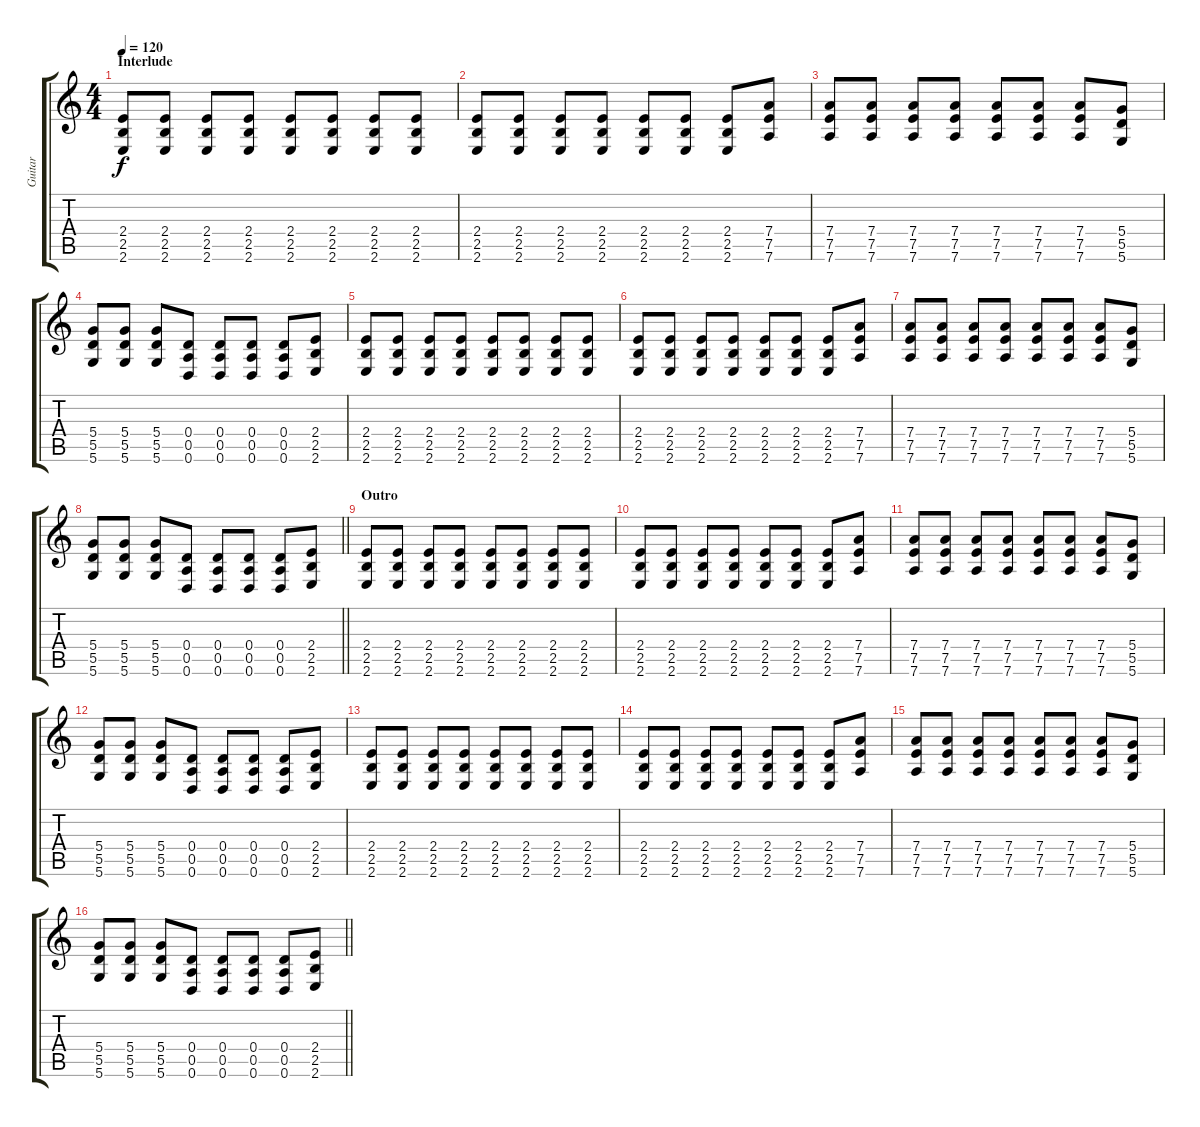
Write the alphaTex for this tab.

\track ("Guitar" "Guitar") {instrument distortionguitar}
\staff {score tabs}
\tuning (E4 B3 G3 D3 A2 D2) {hide}
\ts (4 4)
\section ("" "Interlude")
\tempo 120
\clef g2
\ks c
(2.4 2.5 2.6).8{dy f} (2.4 2.5 2.6).8 (2.4 2.5 2.6).8 (2.4 2.5 2.6).8 (2.4 2.5 2.6).8 (2.4 2.5 2.6).8 (2.4 2.5 2.6).8 (2.4 2.5 2.6).8 |
(2.4 2.5 2.6).8 (2.4 2.5 2.6).8 (2.4 2.5 2.6).8 (2.4 2.5 2.6).8 (2.4 2.5 2.6).8 (2.4 2.5 2.6).8 (2.4 2.5 2.6).8 (7.4 7.5 7.6).8 |
(7.4 7.5 7.6).8 (7.4 7.5 7.6).8 (7.4 7.5 7.6).8 (7.4 7.5 7.6).8 (7.4 7.5 7.6).8 (7.4 7.5 7.6).8 (7.4 7.5 7.6).8 (5.4 5.5 5.6).8 |
(5.4 5.5 5.6).8 (5.4 5.5 5.6).8 (5.4 5.5 5.6).8 (0.4 0.5 0.6).8 (0.4 0.5 0.6).8 (0.4 0.5 0.6).8 (0.4 0.5 0.6).8 (2.4 2.5 2.6).8 |
(2.4 2.5 2.6).8 (2.4 2.5 2.6).8 (2.4 2.5 2.6).8 (2.4 2.5 2.6).8 (2.4 2.5 2.6).8 (2.4 2.5 2.6).8 (2.4 2.5 2.6).8 (2.4 2.5 2.6).8 |
(2.4 2.5 2.6).8 (2.4 2.5 2.6).8 (2.4 2.5 2.6).8 (2.4 2.5 2.6).8 (2.4 2.5 2.6).8 (2.4 2.5 2.6).8 (2.4 2.5 2.6).8 (7.4 7.5 7.6).8 |
(7.4 7.5 7.6).8 (7.4 7.5 7.6).8 (7.4 7.5 7.6).8 (7.4 7.5 7.6).8 (7.4 7.5 7.6).8 (7.4 7.5 7.6).8 (7.4 7.5 7.6).8 (5.4 5.5 5.6).8 |
\barLineRight lightlight
(5.4 5.5 5.6).8 (5.4 5.5 5.6).8 (5.4 5.5 5.6).8 (0.4 0.5 0.6).8 (0.4 0.5 0.6).8 (0.4 0.5 0.6).8 (0.4 0.5 0.6).8 (2.4 2.5 2.6).8 |
\section ("" "Outro")
(2.4 2.5 2.6).8 (2.4 2.5 2.6).8 (2.4 2.5 2.6).8 (2.4 2.5 2.6).8 (2.4 2.5 2.6).8 (2.4 2.5 2.6).8 (2.4 2.5 2.6).8 (2.4 2.5 2.6).8 |
(2.4 2.5 2.6).8 (2.4 2.5 2.6).8 (2.4 2.5 2.6).8 (2.4 2.5 2.6).8 (2.4 2.5 2.6).8 (2.4 2.5 2.6).8 (2.4 2.5 2.6).8 (7.4 7.5 7.6).8 |
(7.4 7.5 7.6).8 (7.4 7.5 7.6).8 (7.4 7.5 7.6).8 (7.4 7.5 7.6).8 (7.4 7.5 7.6).8 (7.4 7.5 7.6).8 (7.4 7.5 7.6).8 (5.4 5.5 5.6).8 |
(5.4 5.5 5.6).8 (5.4 5.5 5.6).8 (5.4 5.5 5.6).8 (0.4 0.5 0.6).8 (0.4 0.5 0.6).8 (0.4 0.5 0.6).8 (0.4 0.5 0.6).8 (2.4 2.5 2.6).8 |
(2.4 2.5 2.6).8 (2.4 2.5 2.6).8 (2.4 2.5 2.6).8 (2.4 2.5 2.6).8 (2.4 2.5 2.6).8 (2.4 2.5 2.6).8 (2.4 2.5 2.6).8 (2.4 2.5 2.6).8 |
(2.4 2.5 2.6).8 (2.4 2.5 2.6).8 (2.4 2.5 2.6).8 (2.4 2.5 2.6).8 (2.4 2.5 2.6).8 (2.4 2.5 2.6).8 (2.4 2.5 2.6).8 (7.4 7.5 7.6).8 |
(7.4 7.5 7.6).8 (7.4 7.5 7.6).8 (7.4 7.5 7.6).8 (7.4 7.5 7.6).8 (7.4 7.5 7.6).8 (7.4 7.5 7.6).8 (7.4 7.5 7.6).8 (5.4 5.5 5.6).8 |
\barLineRight lightlight
(5.4 5.5 5.6).8 (5.4 5.5 5.6).8 (5.4 5.5 5.6).8 (0.4 0.5 0.6).8 (0.4 0.5 0.6).8 (0.4 0.5 0.6).8 (0.4 0.5 0.6).8 (2.4 2.5 2.6).8
